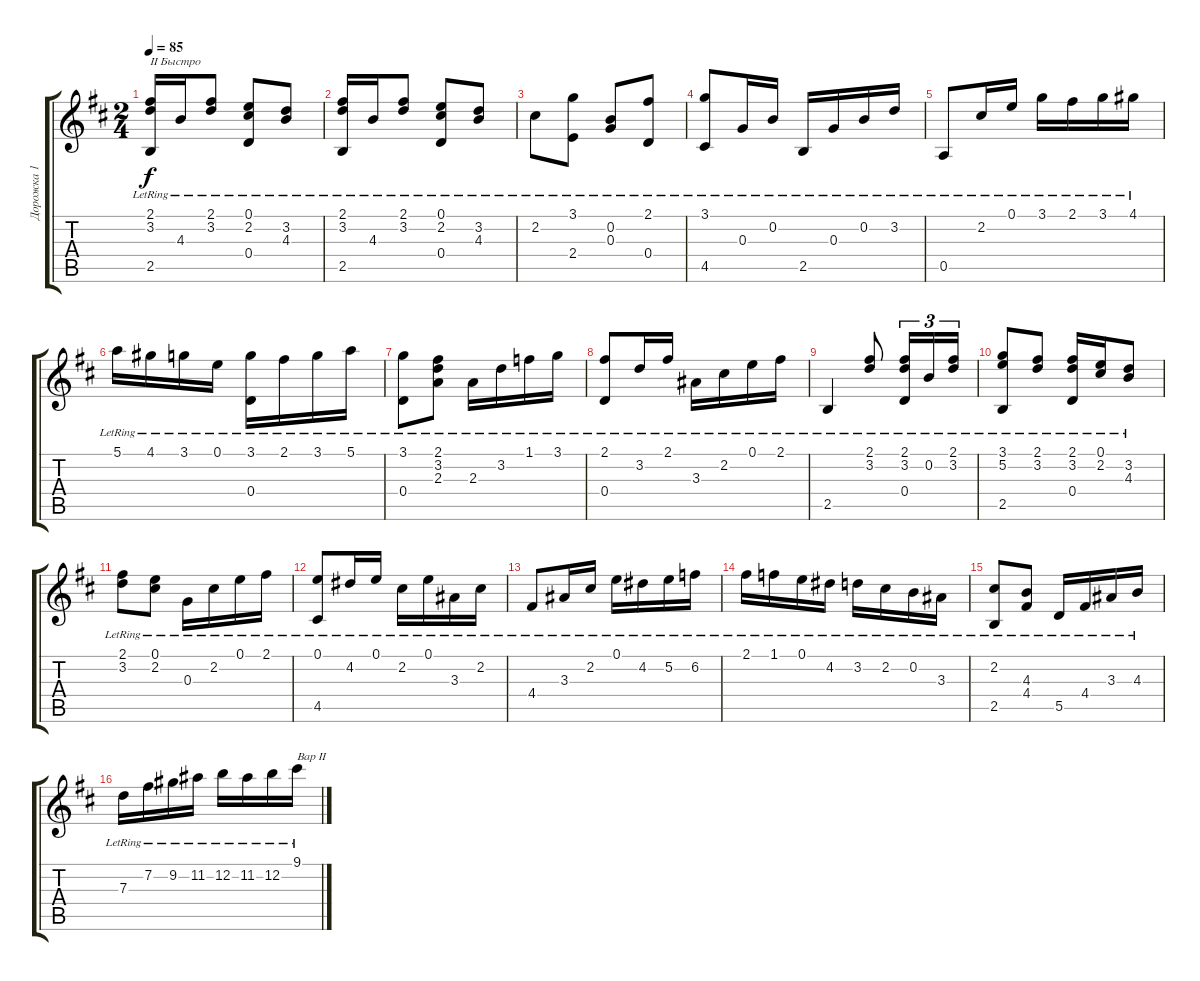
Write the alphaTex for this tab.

\track ("Дорожка 1" "Дорожка 1") {instrument acousticguitarsteel}
\staff {score tabs}
\tuning (E4 B3 G3 D3 A2 E2) {hide}
\ts (2 4)
\tempo 85
\clef g2
\ks bminor
(2.1{lr} 3.2{lr} 2.5{lr}).16{txt "II Быстро" dy f} 4.3{lr}.16 (2.1{lr} 3.2{lr}).8 (0.1{lr} 2.2{lr} 0.4{lr}).8 (3.2{lr} 4.3{lr}).8 |
(2.1{lr} 3.2{lr} 2.5{lr}).16 4.3{lr}.16 (2.1{lr} 3.2{lr}).8 (0.1{lr} 2.2{lr} 0.4{lr}).8 (3.2{lr} 4.3{lr}).8 |
2.2{lr}.8 (3.1{lr} 2.4{lr}).8 (0.2{lr} 0.3{lr}).8 (2.1{lr} 0.4{lr}).8 |
(3.1{lr} 4.5{lr}).8 0.3{lr}.16 0.2{lr}.16 2.5{lr}.16 0.3{lr}.16 0.2{lr}.16 3.2{lr}.16 |
0.5{lr}.8 2.2{lr}.16 0.1{lr}.16 3.1{lr}.16 2.1{lr}.16 3.1{lr}.16 4.1{lr}.16 |
5.1{lr}.16 4.1{lr}.16 3.1{lr}.16 0.1{lr}.16 (3.1{lr} 0.4{lr}).16 2.1{lr}.16 3.1{lr}.16 5.1{lr}.16 |
(3.1{lr} 0.4{lr}).8 (2.1{lr} 3.2{lr} 2.3{lr}).8 2.3{lr}.16 3.2{lr}.16 1.1{lr}.16 3.1{lr}.16 |
(2.1{lr} 0.4{lr}).8 3.2{lr}.16 2.1{lr}.16 3.3{lr}.16 2.2{lr}.16 0.1{lr}.16 2.1{lr}.16 |
2.5{lr}.4 (2.1{lr} 3.2{lr}).8{beam Up} (2.1{lr} 3.2{lr} 0.4{lr}).16{tu (3 2) beam Up} 0.2{lr}.16{tu (3 2) beam Up} (2.1{lr} 3.2{lr}).16{tu (3 2) beam Up} |
(3.1{lr} 5.2{lr} 2.5{lr}).8 (2.1{lr} 3.2{lr}).8 (2.1{lr} 3.2{lr} 0.4{lr}).16 (0.1{lr} 2.2{lr}).16 (3.2{lr} 4.3{lr}).8 |
(2.1{lr} 3.2{lr}).8 (0.1{lr} 2.2{lr}).8 0.3{lr}.16 2.2{lr}.16 0.1{lr}.16 2.1{lr}.16 |
(0.1{lr} 4.5{lr}).8 4.2{lr}.16 0.1{lr}.16 2.2{lr}.16 0.1{lr}.16 3.3{lr}.16 2.2{lr}.16 |
4.4{lr}.8 3.3{lr}.16 2.2{lr}.16 0.1{lr}.16 4.2{lr}.16 5.2{lr}.16 6.2{lr}.16 |
2.1{lr}.16 1.1{lr}.16 0.1{lr}.16 4.2{lr}.16 3.2{lr}.16 2.2{lr}.16 0.2{lr}.16 3.3{lr}.16 |
(2.2{lr} 2.5{lr}).8 (4.3{lr} 4.4{lr}).8 5.5{lr}.16 4.4{lr}.16 3.3{lr}.16 4.3{lr}.16 |
7.3{lr}.16 7.2{lr}.16 9.2{lr}.16 11.2{lr}.16 12.2{lr}.16 11.2{lr}.16 12.2{lr}.16 9.1{lr}.16{txt "Вар II"}
